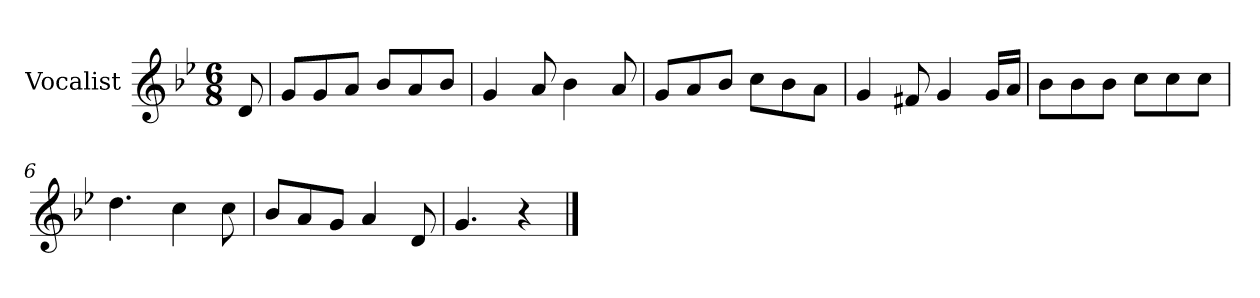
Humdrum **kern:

**kern
*part1
*staff1
*I"Vocalist
*k[b-e-]
*g:
*M6/8
=
8d
=1
8gL
8g
8aJ
8b-L
8a
8b-J
=2
4g
8a
4b-
8a
=3
8gL
8a
8b-J
8ccL
8b-
8aJ
=4
4g
8f#X
4g
16gLL
16aJJ
=5
8b-L
8b-
8b-J
8ccL
8cc
8ccJ
=6
4.dd
4cc
8cc
=7
8b-L
8a
8gJ
4a
8d
=8
4.g
4r
==
*-
